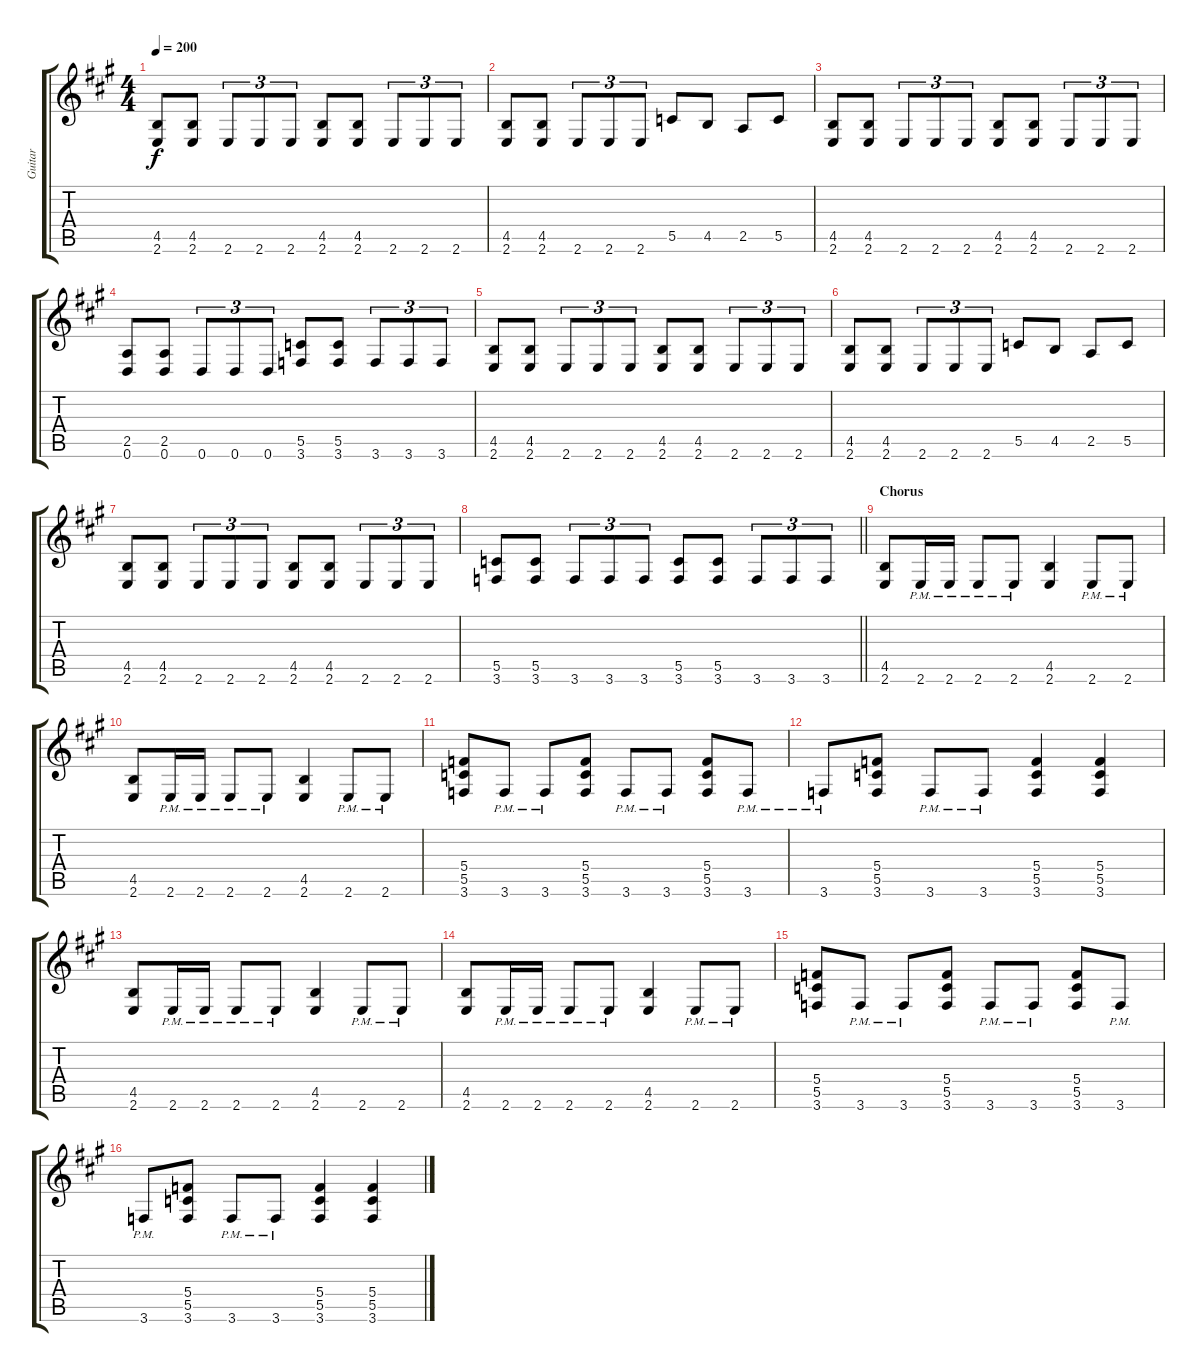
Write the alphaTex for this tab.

\track ("Guitar" "Guitar") {instrument distortionguitar}
\staff {score tabs}
\tuning (D4 A3 F3 C3 G2 D2) {hide}
\ts (4 4)
\tempo 200
\clef g2
\ks f#minor
(4.5 2.6).8{dy f} (4.5 2.6).8 2.6.8{tu (3 2)} 2.6.8{tu (3 2)} 2.6.8{tu (3 2)} (4.5 2.6).8 (4.5 2.6).8 2.6.8{tu (3 2)} 2.6.8{tu (3 2)} 2.6.8{tu (3 2)} |
(4.5 2.6).8 (4.5 2.6).8 2.6.8{tu (3 2)} 2.6.8{tu (3 2)} 2.6.8{tu (3 2)} 5.5.8 4.5.8 2.5.8 5.5.8 |
(4.5 2.6).8 (4.5 2.6).8 2.6.8{tu (3 2)} 2.6.8{tu (3 2)} 2.6.8{tu (3 2)} (4.5 2.6).8 (4.5 2.6).8 2.6.8{tu (3 2)} 2.6.8{tu (3 2)} 2.6.8{tu (3 2)} |
(2.5 0.6).8 (2.5 0.6).8 0.6.8{tu (3 2)} 0.6.8{tu (3 2)} 0.6.8{tu (3 2)} (5.5 3.6).8 (5.5 3.6).8 3.6.8{tu (3 2)} 3.6.8{tu (3 2)} 3.6.8{tu (3 2)} |
(4.5 2.6).8 (4.5 2.6).8 2.6.8{tu (3 2)} 2.6.8{tu (3 2)} 2.6.8{tu (3 2)} (4.5 2.6).8 (4.5 2.6).8 2.6.8{tu (3 2)} 2.6.8{tu (3 2)} 2.6.8{tu (3 2)} |
(4.5 2.6).8 (4.5 2.6).8 2.6.8{tu (3 2)} 2.6.8{tu (3 2)} 2.6.8{tu (3 2)} 5.5.8 4.5.8 2.5.8 5.5.8 |
(4.5 2.6).8 (4.5 2.6).8 2.6.8{tu (3 2)} 2.6.8{tu (3 2)} 2.6.8{tu (3 2)} (4.5 2.6).8 (4.5 2.6).8 2.6.8{tu (3 2)} 2.6.8{tu (3 2)} 2.6.8{tu (3 2)} |
\barLineRight lightlight
(5.5 3.6).8 (5.5 3.6).8 3.6.8{tu (3 2)} 3.6.8{tu (3 2)} 3.6.8{tu (3 2)} (5.5 3.6).8 (5.5 3.6).8 3.6.8{tu (3 2)} 3.6.8{tu (3 2)} 3.6.8{tu (3 2)} |
\section ("" "Chorus")
(4.5 2.6).8 2.6{pm}.16 2.6{pm}.16 2.6{pm}.8 2.6{pm}.8 (4.5 2.6).4 2.6{pm}.8 2.6{pm}.8 |
(4.5 2.6).8 2.6{pm}.16 2.6{pm}.16 2.6{pm}.8 2.6{pm}.8 (4.5 2.6).4 2.6{pm}.8 2.6{pm}.8 |
(5.4 5.5 3.6).8 3.6{pm}.8 3.6{pm}.8 (5.4 5.5 3.6).8 3.6{pm}.8 3.6{pm}.8 (5.4 5.5 3.6).8 3.6{pm}.8 |
3.6{pm}.8 (5.4 5.5 3.6).8 3.6{pm}.8 3.6{pm}.8 (5.4 5.5 3.6).4 (5.4 5.5 3.6).4 |
(4.5 2.6).8 2.6{pm}.16 2.6{pm}.16 2.6{pm}.8 2.6{pm}.8 (4.5 2.6).4 2.6{pm}.8 2.6{pm}.8 |
(4.5 2.6).8 2.6{pm}.16 2.6{pm}.16 2.6{pm}.8 2.6{pm}.8 (4.5 2.6).4 2.6{pm}.8 2.6{pm}.8 |
(5.4 5.5 3.6).8 3.6{pm}.8 3.6{pm}.8 (5.4 5.5 3.6).8 3.6{pm}.8 3.6{pm}.8 (5.4 5.5 3.6).8 3.6{pm}.8 |
3.6{pm}.8 (5.4 5.5 3.6).8 3.6{pm}.8 3.6{pm}.8 (5.4 5.5 3.6).4 (5.4 5.5 3.6).4
